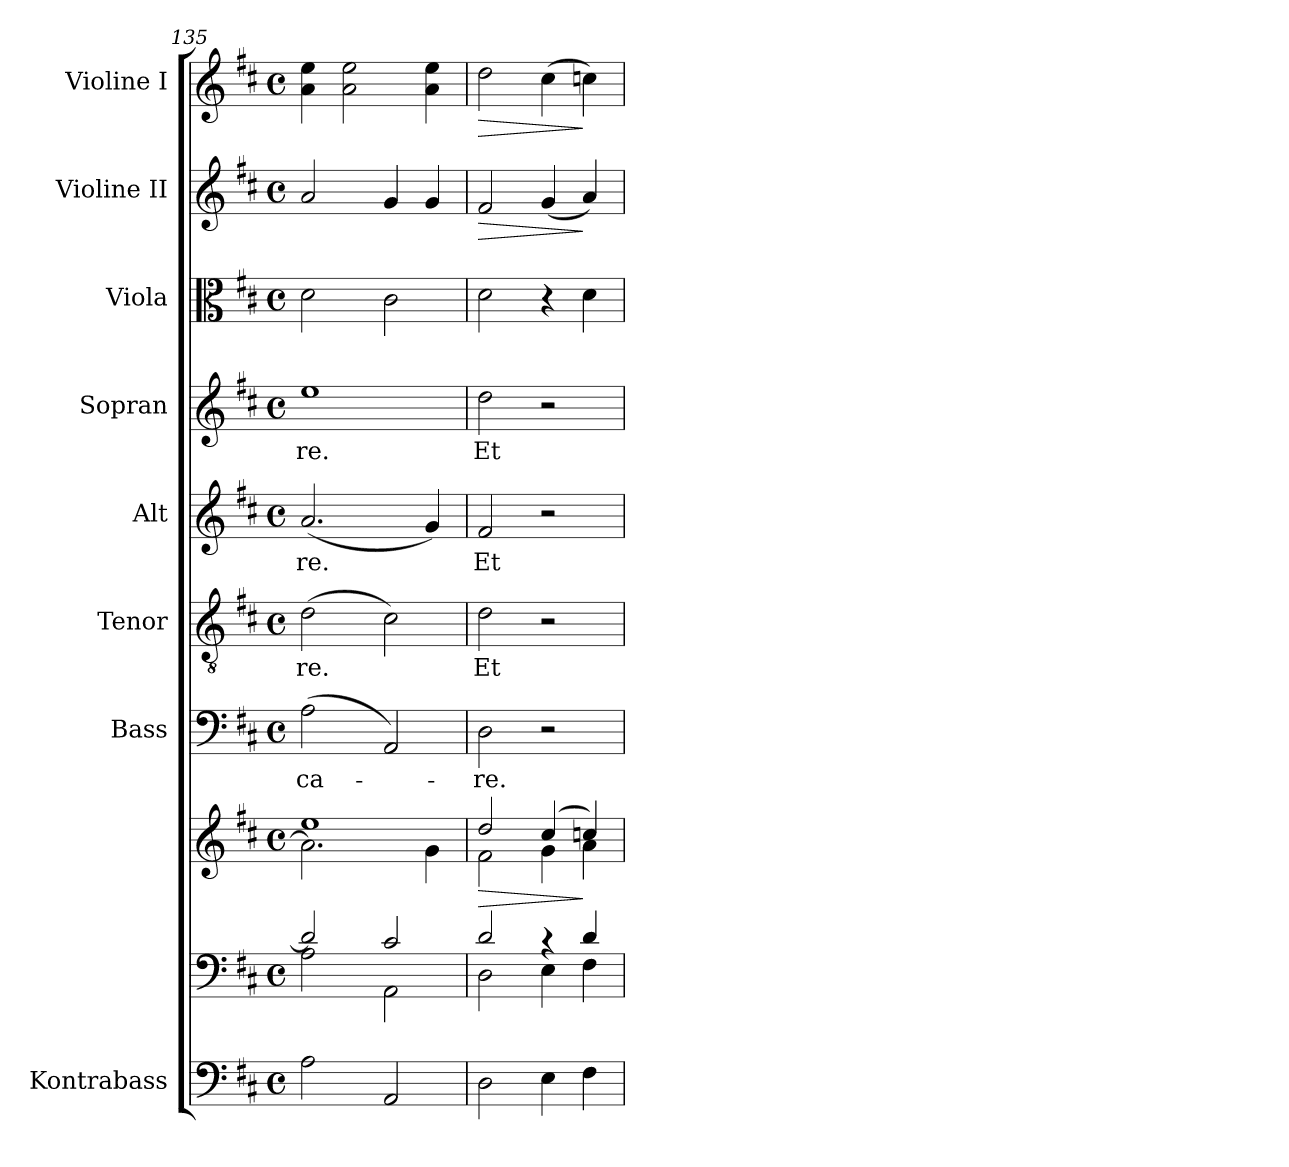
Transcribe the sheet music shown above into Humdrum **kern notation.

**kern	**kern	**kern	**dynam	**kern	**text	**kern	**text	**kern	**text	**kern	**text	**kern	**kern	**dynam	**kern	**dynam
*part9	*part8	*part8	*part8	*part7	*part7	*part6	*part6	*part5	*part5	*part4	*part4	*part3	*part2	*part2	*part1	*part1
*staff10	*staff9	*staff8	*staff8/9	*staff7	*staff7	*staff6	*staff6	*staff5	*staff5	*staff4	*staff4	*staff3	*staff2	*staff2	*staff1	*staff1
*I"Kontrabass	*	*	*	*I"Bass	*	*I"Tenor	*	*I"Alt	*	*I"Sopran	*	*I"Viola	*I"Violine II	*	*I"Violine I	*
*I'Kb.	*	*	*	*I'B.	*	*I'T.	*	*I'A.	*	*I'S.	*	*I'Vla.	*I'Vl. II	*	*I'Vl. I	*
*clefF4	*clefF4	*clefG2	*	*clefF4	*	*clefGv2	*	*clefG2	*	*clefG2	*	*clefC3	*clefG2	*	*clefG2	*
*ITrd7c12	*	*	*	*	*	*	*	*	*	*	*	*	*	*	*	*
*k[f#c#]	*k[f#c#]	*k[f#c#]	*	*k[f#c#]	*	*k[f#c#]	*	*k[f#c#]	*	*k[f#c#]	*	*k[f#c#]	*k[f#c#]	*	*k[f#c#]	*
*D:	*D:	*D:	*	*D:	*	*D:	*	*D:	*	*D:	*	*D:	*D:	*	*D:	*
*M4/4	*M4/4	*M4/4	*	*M4/4	*	*M4/4	*	*M4/4	*	*M4/4	*	*M4/4	*M4/4	*	*M4/4	*
*met(c)	*met(c)	*met(c)	*	*met(c)	*	*met(c)	*	*met(c)	*	*met(c)	*	*met(c)	*met(c)	*	*met(c)	*
=135	=135	=135	=135	=135	=135	=135	=135	=135	=135	=135	=135	=135	=135	=135	=135	=135
*	*^	*^	*	*	*	*	*	*	*	*	*	*	*	*	*	*
!	!	!	!	!	!	!	!LO:LY:b	!	!LO:LY:b	!	!LO:LY:b	!	!LO:LY:b	!	!	!	!	!
2AA\	2d/]	2A\	1ee	2.a\]	.	(>2A\	-ca-	(>2d\	-re.	(<2.a/	-re.	1ee	-re.	2d\	2a/	.	4a\ 4ee\	.
.	.	.	.	.	.	.	.	.	.	.	.	.	.	.	.	.	2a\ 2ee\	.
2AAA/	2c#/	2AA\	.	.	.	2AA/)	.	2c#\)	.	.	.	.	.	2c#\	4g/	.	.	.
.	.	.	.	4g\	.	.	.	.	.	4g/)	.	.	.	.	4g/	.	4a\ 4ee\	.
=136	=136	=136	=136	=136	=136	=136	=136	=136	=136	=136	=136	=136	=136	=136	=136	=136	=136	=136
!	!	!	!	!	!LO:HP:b	!	!LO:LY:b	!	!LO:LY:b	!	!LO:LY:b	!	!LO:LY:b	!	!	!LO:HP:b	!	!LO:HP:b
2DD\	2d/	2D\	2dd/	2f#\	>	2D\	-re.	2d\	Et	2f#/	Et	2dd\	Et	2d\	2f#/	>	2dd\	>
4EE\	4rc	4E\	(4cc#/	4g\	.	2r	.	2r	.	2r	.	2r	.	4r	(<4g/	.	(>4cc#\	.
4FF#\	4d/	4F#\	4ccn/)	4a\	]	.	.	.	.	.	.	.	.	4d\	4a/)	]	4ccn\)	]
*	*v	*v	*	*	*	*	*	*	*	*	*	*	*	*	*	*	*	*
*	*	*v	*v	*	*	*	*	*	*	*	*	*	*	*	*	*	*
=	=	=	=	=	=	=	=	=	=	=	=	=	=	=	=	=
*-	*-	*-	*-	*-	*-	*-	*-	*-	*-	*-	*-	*-	*-	*-	*-	*-
